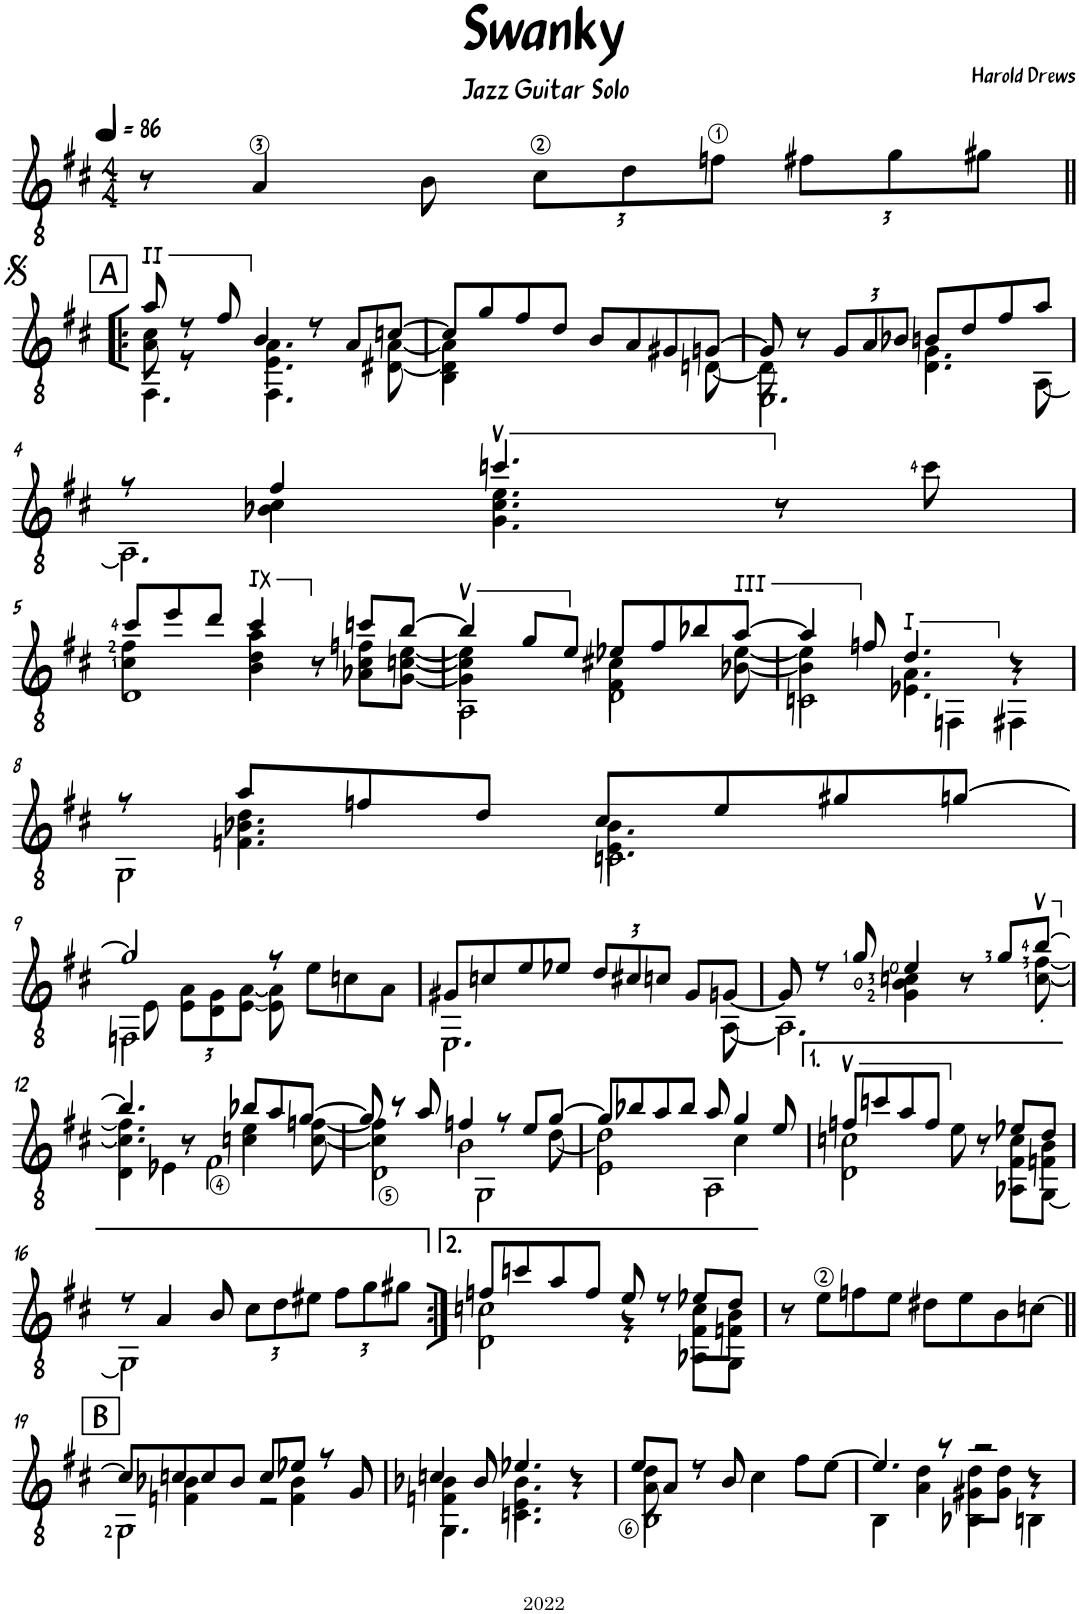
**kern
*part1
*staff1
*I"Piano
*I'Pno.
*clefGv2
*k[f#c#]
*M4/4
*MM86
=
8r
4A/
8B\
*Xbrackettup
!LO:TX:a:t=Jazz Guitar Solo
12c#\L
12d\
12fn\J
12f#X\L
12g\
12g#X\J
!!LO:LB:g=z
!!LO:REH:place=s1:a:B:rj:fs=14:t=A
=1!|:
*^
*	*^
!LO:TX:a:t=II	!	!
8a/	8A\ 8c#\	4.FF#\
8r	8r	.
8f#/	8ryy	.
4B/	4.E\ 4.A\	4.FF#\
8r	.	.
8A/L	8ryy	4ryy
[8cn/J	[8D#X\ [8A\	.
=2	=2	=2
8c/L]	4D#\] 4A\]	4BB\
8g/	.	.
8f#/	4ryy	4ryy
8d/J	.	.
8B/L	4.ryy	2ryy
8A/	.	.
8G#X/	.	.
[8Gn/J	[8Dn\	.
=3	=3	=3
8G/]	8D\]	2.EE\
8r	8ryy	.
12G/L	4ryy	.
12A/	.	.
12B-X/J	.	.
8Bn/L	4.D\ 4.G\	.
8d/	.	.
8f#/	.	8ryy
8a/J	8ryy	[8AA\
!!LO:LB:g=z	!!	!!
=4	=4	=4
8r	8ryy	2.AA\]
4f#/	4B-X\ 4c#\	.
!LO:TX:a:t=V	!	!
4.ccn/	4.G\ 4.c#\ 4.e\	.
8r	4ryy	4ryy
8cc\	.	.
!!LO:LB:g=z	!!	!!
=5	=5	=5
8cc#/L	4c#\ 4f#\	1D
8ee/	.	.
8dd/J	8ryy	.
!LO:TX:a:t=IX	!	!
4cc#/	4B\ 4d\ 4a\	.
8r	8ryy	.
8ccn/L	8A-X\ 8c#\ 8fn\L	.
[8b/J	[8G\ [8cn\ [8e\J	.
=6	=6	=6
!LO:TX:a:t=V	!	!
4b/]	4G\] 4c\] 4e\]	2AA\
8g/L	4ryy	.
8e/J	.	.
8e-X/L	4F#\ 4c#X\	2D\
8f#/	.	.
8b-X/	8ryy	.
!LO:TX:a:t=III	!	!
[8a/J	[8B-X\ [8e-\	.
=7	=7	=7
4a/]	4B-\] 4e-\]	2Cn\
8fn/	8ryy	.
!LO:TX:a:t=I	!	!
4.d/	4.E-X\ 4.A\	.
.	.	4FFn\
4r	4ryy	4FF#X\
!!LO:LB:g=z	!!	!!
=8	=8	=8
8r	8ryy	2GG\
8a/L	4.Fn\ 4.B-X\ 4.d\	.
8fn/	.	.
8d/J	.	.
8c#/L	4.E\ 4.B-\	2Cn\
8e/	.	.
8g#X/	.	.
[8gn/J	8ryy	.
!!LO:LB:g=z	!!	!!
=9	=9	=9
2g/]	8ryy	2FFn\
.	8E\	.
.	12E\ 12A\L	.
.	12D\ 12G\	.
.	[12E\ [12A\J	.
8r	8E\] 8A\]	2ryy
8e\L	8ryy	.
8cn\	4ryy	.
8A\J	.	.
*	*v	*v
=10	=10
8G#X/L	2.EE\
8cn/	.
8e/	.
8e-X/J	.
12d/L	.
12c#X/	.
12cn/J	.
8G#/L	8ryy
[<8Gn/J	[8AA\
=11	=11
*	*^
8G/]	4.ryy	2.AA\]
8r	.	.
8g/	.	.
4e/	4G\ 4B\ 4cn\	.
8r	8ryy	.
8g/L	8ryy	4ryy
!LO:TX:a:t=V	!	!
[8b</J	[8c\ [8f#\	.
!!LO:LB:g=z	!!	!!
=12	=12	=12
4.b/]	4.c\] 4.f#\]	4D\
.	.	4E-X\
4ryy	8r	.
.	8ryy	2F#\
8b-X/L	4cn\ 4e\	.
8a/	.	.
[8g/J	[8c\ [8fn\	.
=13	=13	=13
8g/]	4c\] 4f\]	2D\
8r	.	.
8a/	8ryy	.
4fn/	2B\	.
.	.	2GG\
8r	.	.
8e/L	.	.
[8g/J	[8d\	.
=14	=14	=14
8g/L]	2d\]	2E\
8b-X/	.	.
8a/	.	.
8b-/J	.	.
8a/	8ryy	2AA\
4g/	4c#\	.
8e/	8ryy	.
=15	=15	=15
!LO:TX:a:t=V	!	!
8fn/L	2cn\	2D\
8ccn/	.	.
8a/	.	.
8f/J	.	.
8e\	4ryy	4ryy
8r	.	.
8e-X/L	8F#\ 8c\L	8AA-X\L
8d/J	8Fn\ 8B\J	[8GG\J
*	*v	*v
!!LO:LB:g=z
=16	=16
8r	2GG\]
4A/	.
8B/	.
12c#\L	2ryy
12d\	.
12e#X\J	.
12f#\L	.
12g\	.
12g#X\J	.
=17:|!	=17:|!
*	*^
8fn/L	2cn\	2D\
8ccn/	.	.
8a/	.	.
8f/J	.	.
8e/	4ryy	4r
8r	.	.
8e-X/L	8F#\ 8c\L	8AA-X\L
8d/J	8Fn\ 8B\J	8GG\J
*v	*v	*v
=18
8r
8e\L
8fn\
8e\J
8d#X\L
8e\
8B\
[8cn\J
!!LO:LB:g=z
!!LO:REH:place=s1:a:B:rj:fs=14:t=B
=19||
*^
*	*^
8c/L]	8ryy	2GG\
8cn/	4Fn\ 4B-X\	.
8c/	.	.
8B-/J	8ryy	.
8c/L	8ryy	2r
8e-X/J	4F\ 4B-\	.
8r	.	.
8G/	8ryy	.
=20	=20	=20
4cn/	4Fn\ 4B-X\	4.GG\
8B-/	8ryy	.
4.e-X/	4.E\ 4.B-\	4.Cn\
4r	4ryy	4ryy
=21	=21	=21
8e/L	8A\ 8d\	2BB\
8A/J	8ryy	.
8r	4ryy	.
8B/	.	.
4c#\	2ryy	2ryy
8f#\L	.	.
[8e\J	.	.
=22	=22	=22
4.e/]	4ryy	4BB\
.	4A\ 4d\	4ryy
8r	.	.
2r	8G#X\ 8d\L	4BB-X\
.	8G#\ 8d\J	.
.	4r	4BBn\
*v	*v	*v
=
*-
